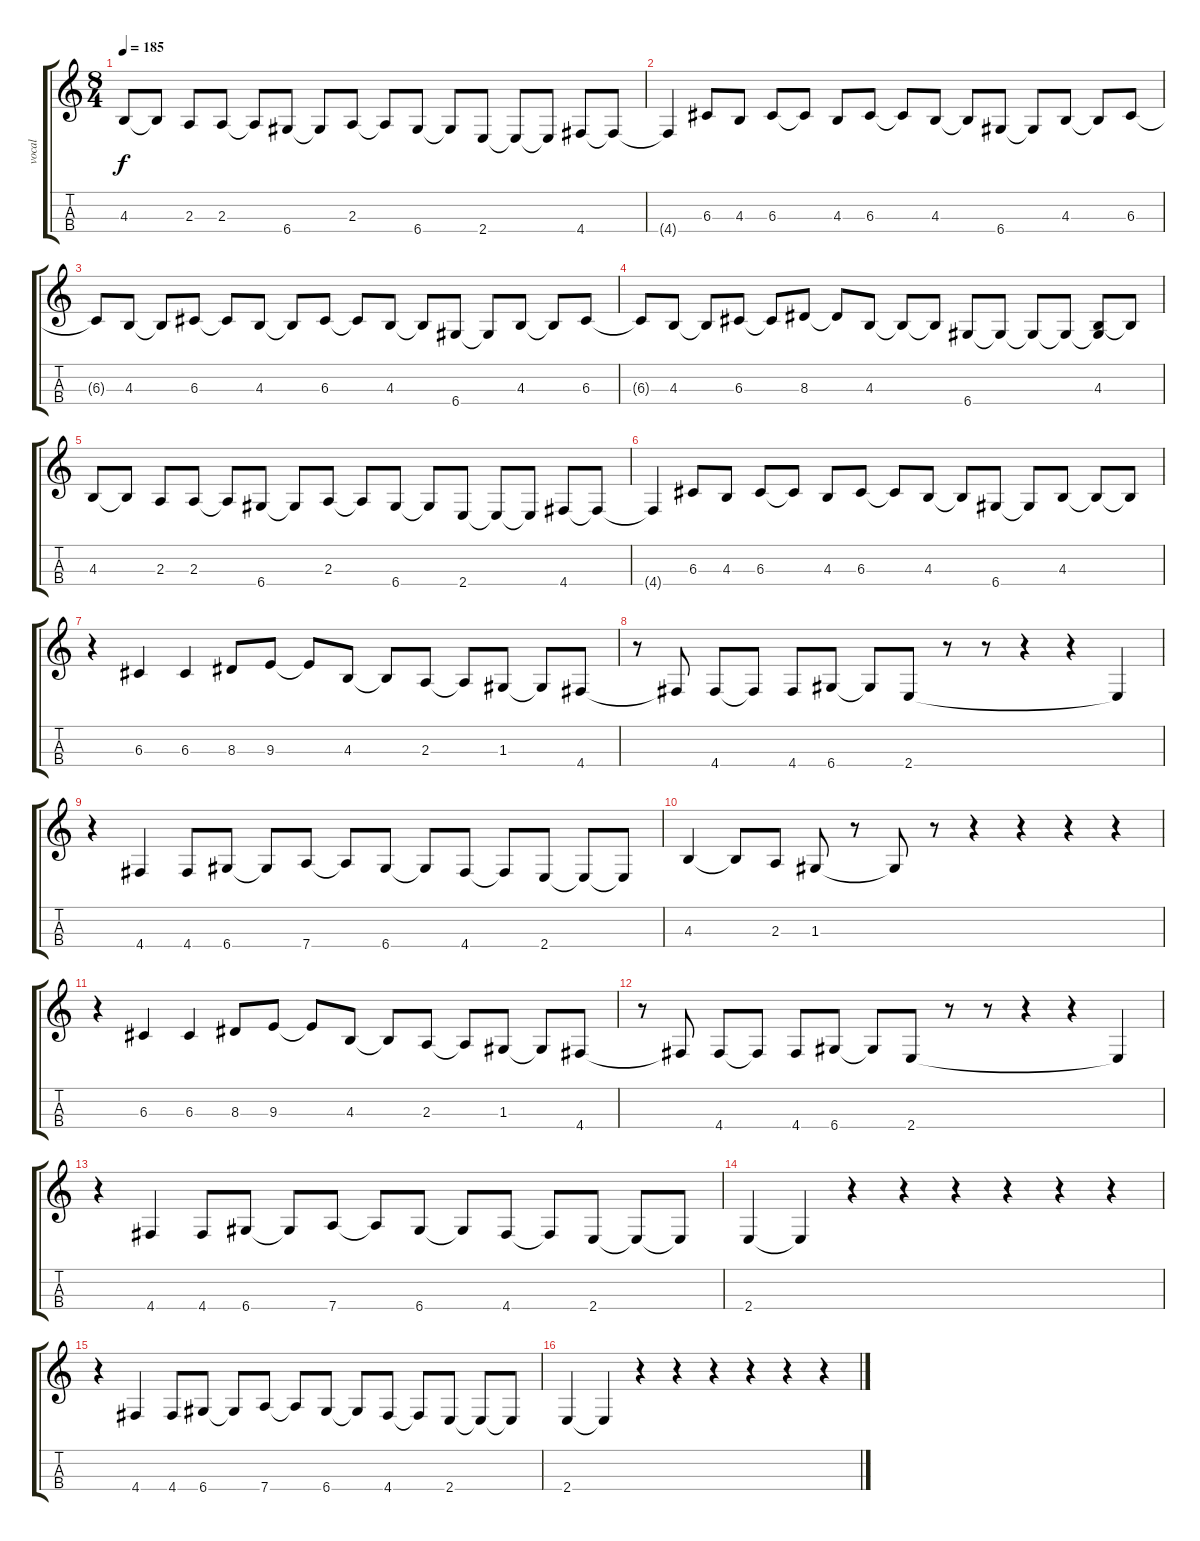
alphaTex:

\track ("vocal" "vocal") {instrument sopranosax}
\staff {score tabs}
\tuning (E4 B3 G3 D3) {hide}
\ts (8 4)
\tempo 185
\clef g2
\ks c
4.3.8{dy f} 4.3{t}.8 2.3.8 2.3.8 2.3{t}.8 6.4.8 6.4{t}.8 2.3.8 2.3{t}.8 6.4.8 6.4{t}.8 2.4.8 2.4{t}.8 2.4{t}.8 4.4.8 4.4{t}.8 |
4.4{t}.4 6.3.8 4.3.8 6.3.8 6.3{t}.8 4.3.8 6.3.8 6.3{t}.8 4.3.8 4.3{t}.8 6.4.8 6.4{t}.8 4.3.8 4.3{t}.8 6.3.8 |
6.3{t}.8 4.3.8 4.3{t}.8 6.3.8 6.3{t}.8 4.3.8 4.3{t}.8 6.3.8 6.3{t}.8 4.3.8 4.3{t}.8 6.4.8 6.4{t}.8 4.3.8 4.3{t}.8 6.3.8 |
6.3{t}.8 4.3.8 4.3{t}.8 6.3.8 6.3{t}.8 8.3.8 8.3{t}.8 4.3.8 4.3{t}.8 4.3{t}.8 6.4.8 6.4{t}.8 6.4{t}.8 6.4{t}.8 (4.3 6.4{t}).8 4.3{t}.8 |
4.3.8 4.3{t}.8 2.3.8 2.3.8 2.3{t}.8 6.4.8 6.4{t}.8 2.3.8 2.3{t}.8 6.4.8 6.4{t}.8 2.4.8 2.4{t}.8 2.4{t}.8 4.4.8 4.4{t}.8 |
4.4{t}.4 6.3.8 4.3.8 6.3.8 6.3{t}.8 4.3.8 6.3.8 6.3{t}.8 4.3.8 4.3{t}.8 6.4.8 6.4{t}.8 4.3.8 4.3{t}.8 4.3{t}.8 |
r.4 6.3.4 6.3.4 8.3.8 9.3.8 9.3{t}.8 4.3.8 4.3{t}.8 2.3.8 2.3{t}.8 1.3.8 1.3{t}.8 4.4.8 |
r.8 4.4{t}.8 4.4.8 4.4{t}.8 4.4.8 6.4.8 6.4{t}.8 2.4.8 r.8 r.8 r.4 r.4 2.4{t}.4 |
r.4 4.4.4 4.4.8 6.4.8 6.4{t}.8 7.4.8 7.4{t}.8 6.4.8 6.4{t}.8 4.4.8 4.4{t}.8 2.4.8 2.4{t}.8 2.4{t}.8 |
4.3.4 4.3{t}.8 2.3.8 1.3.8 r.8 1.3{t}.8 r.8 r.4 r.4 r.4 r.4 |
r.4 6.3.4 6.3.4 8.3.8 9.3.8 9.3{t}.8 4.3.8 4.3{t}.8 2.3.8 2.3{t}.8 1.3.8 1.3{t}.8 4.4.8 |
r.8 4.4{t}.8 4.4.8 4.4{t}.8 4.4.8 6.4.8 6.4{t}.8 2.4.8 r.8 r.8 r.4 r.4 2.4{t}.4 |
r.4 4.4.4 4.4.8 6.4.8 6.4{t}.8 7.4.8 7.4{t}.8 6.4.8 6.4{t}.8 4.4.8 4.4{t}.8 2.4.8 2.4{t}.8 2.4{t}.8 |
2.4.4 2.4{t}.4 r.4 r.4 r.4 r.4 r.4 r.4 |
r.4 4.4.4 4.4.8 6.4.8 6.4{t}.8 7.4.8 7.4{t}.8 6.4.8 6.4{t}.8 4.4.8 4.4{t}.8 2.4.8 2.4{t}.8 2.4{t}.8 |
2.4.4 2.4{t}.4 r.4 r.4 r.4 r.4 r.4 r.4
